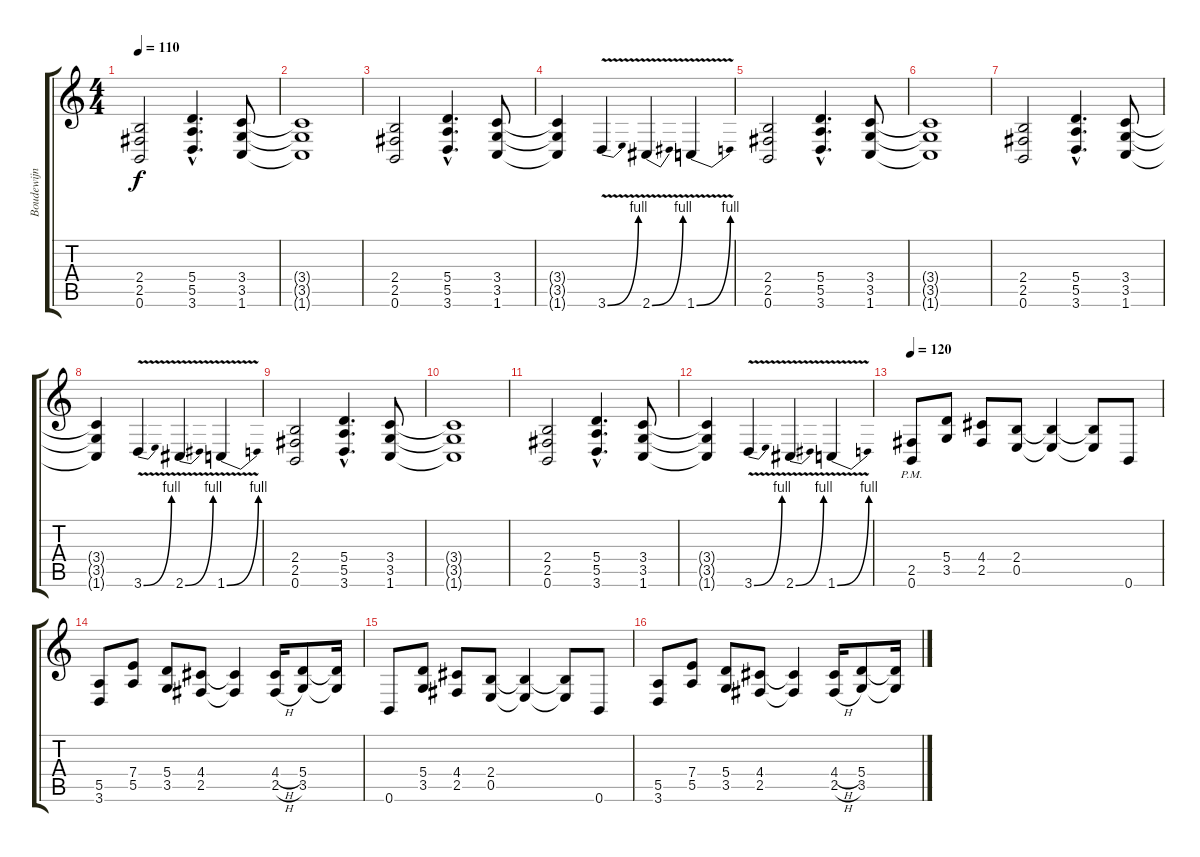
\track ("Boudewijn" "Boudewijn") {instrument distortionguitar}
\staff {score tabs}
\tuning (B3 Gb3 D3 A2 E2 B1) {hide}
\ts (4 4)
\tempo 110
\clef g2
\ks c
(2.4 2.5 0.6).2{dy f} (5.4{hac} 5.5{hac} 3.6{hac}).4{d} (3.4 3.5 1.6).8 |
(3.4{t} 3.5{t} 1.6{t}).1 |
(2.4 2.5 0.6).2 (5.4{hac} 5.5{hac} 3.6{hac}).4{d} (3.4 3.5 1.6).8 |
(3.4{t} 3.5{t} 1.6{t}).4 3.6{be (bend 0 0 60 4) v}.4 2.6{be (bend 0 0 60 4) v}.4 1.6{be (bend 0 0 60 4) v}.4 |
(2.4 2.5 0.6).2 (5.4{hac} 5.5{hac} 3.6{hac}).4{d} (3.4 3.5 1.6).8 |
(3.4{t} 3.5{t} 1.6{t}).1 |
(2.4 2.5 0.6).2 (5.4{hac} 5.5{hac} 3.6{hac}).4{d} (3.4 3.5 1.6).8 |
(3.4{t} 3.5{t} 1.6{t}).4 3.6{be (bend 0 0 60 4) v}.4 2.6{be (bend 0 0 60 4) v}.4 1.6{be (bend 0 0 60 4) v}.4 |
(2.4 2.5 0.6).2 (5.4{hac} 5.5{hac} 3.6{hac}).4{d} (3.4 3.5 1.6).8 |
(3.4{t} 3.5{t} 1.6{t}).1 |
(2.4 2.5 0.6).2 (5.4{hac} 5.5{hac} 3.6{hac}).4{d} (3.4 3.5 1.6).8 |
(3.4{t} 3.5{t} 1.6{t}).4 3.6{be (bend 0 0 60 4) v}.4 2.6{be (bend 0 0 60 4) v}.4 1.6{be (bend 0 0 60 4) v}.4 |
\tempo 120
(2.5{pm} 0.6{pm}).8 (5.4 3.5).8 (4.4 2.5).8 (2.4 0.5).8 (2.4{t} 0.5{t}).4 (2.4{t} 0.5{t}).8 0.6.8 |
(5.5 3.6).8 (7.4 5.5).8 (5.4 3.5).8 (4.4 2.5).8 (4.4{t} 2.5{t}).4 (4.4{h} 2.5{h}).16 (5.4 3.5).8 (5.4{t} 3.5{t}).16 |
0.6.8 (5.4 3.5).8 (4.4 2.5).8 (2.4 0.5).8 (2.4{t} 0.5{t}).4 (2.4{t} 0.5{t}).8 0.6.8 |
(5.5 3.6).8 (7.4 5.5).8 (5.4 3.5).8 (4.4 2.5).8 (4.4{t} 2.5{t}).4 (4.4{h} 2.5{h}).16 (5.4 3.5).8 (5.4{t} 3.5{t}).16
